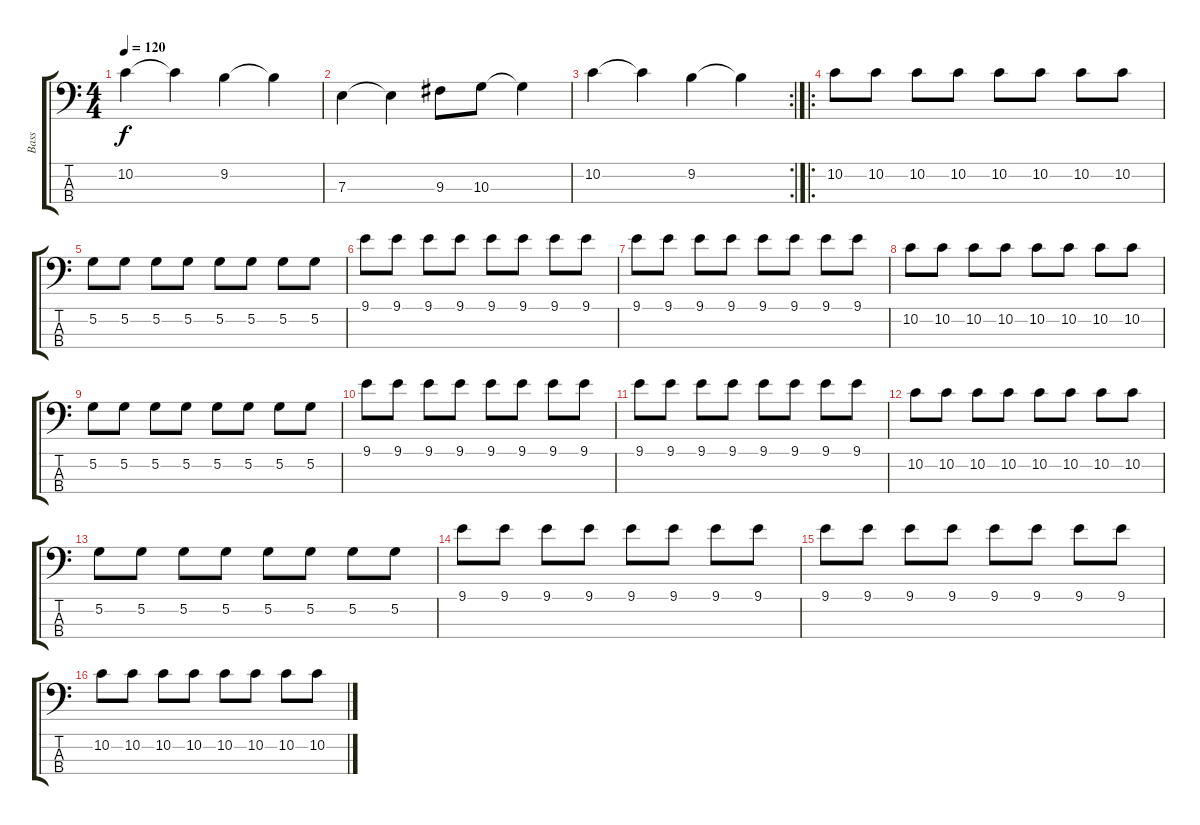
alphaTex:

\track ("Bass" "Bass") {instrument electricbassfinger}
\staff {score tabs}
\tuning (G2 D2 A1 E1) {hide}
\ts (4 4)
\tempo 120
\clef f4
\ks c
10.2.4{dy f} 10.2{t}.4 9.2.4 9.2{t}.4 |
7.3.4 7.3{t}.4 9.3.8 10.3.8 10.3{t}.4 |
\rc 2
10.2.4 10.2{t}.4 9.2.4 9.2{t}.4 |
\ro
10.2.8 10.2.8 10.2.8 10.2.8 10.2.8 10.2.8 10.2.8 10.2.8 |
5.2.8 5.2.8 5.2.8 5.2.8 5.2.8 5.2.8 5.2.8 5.2.8 |
9.1.8 9.1.8 9.1.8 9.1.8 9.1.8 9.1.8 9.1.8 9.1.8 |
9.1.8 9.1.8 9.1.8 9.1.8 9.1.8 9.1.8 9.1.8 9.1.8 |
10.2.8 10.2.8 10.2.8 10.2.8 10.2.8 10.2.8 10.2.8 10.2.8 |
5.2.8 5.2.8 5.2.8 5.2.8 5.2.8 5.2.8 5.2.8 5.2.8 |
9.1.8 9.1.8 9.1.8 9.1.8 9.1.8 9.1.8 9.1.8 9.1.8 |
9.1.8 9.1.8 9.1.8 9.1.8 9.1.8 9.1.8 9.1.8 9.1.8 |
10.2.8 10.2.8 10.2.8 10.2.8 10.2.8 10.2.8 10.2.8 10.2.8 |
5.2.8 5.2.8 5.2.8 5.2.8 5.2.8 5.2.8 5.2.8 5.2.8 |
9.1.8 9.1.8 9.1.8 9.1.8 9.1.8 9.1.8 9.1.8 9.1.8 |
9.1.8 9.1.8 9.1.8 9.1.8 9.1.8 9.1.8 9.1.8 9.1.8 |
10.2.8 10.2.8 10.2.8 10.2.8 10.2.8 10.2.8 10.2.8 10.2.8
